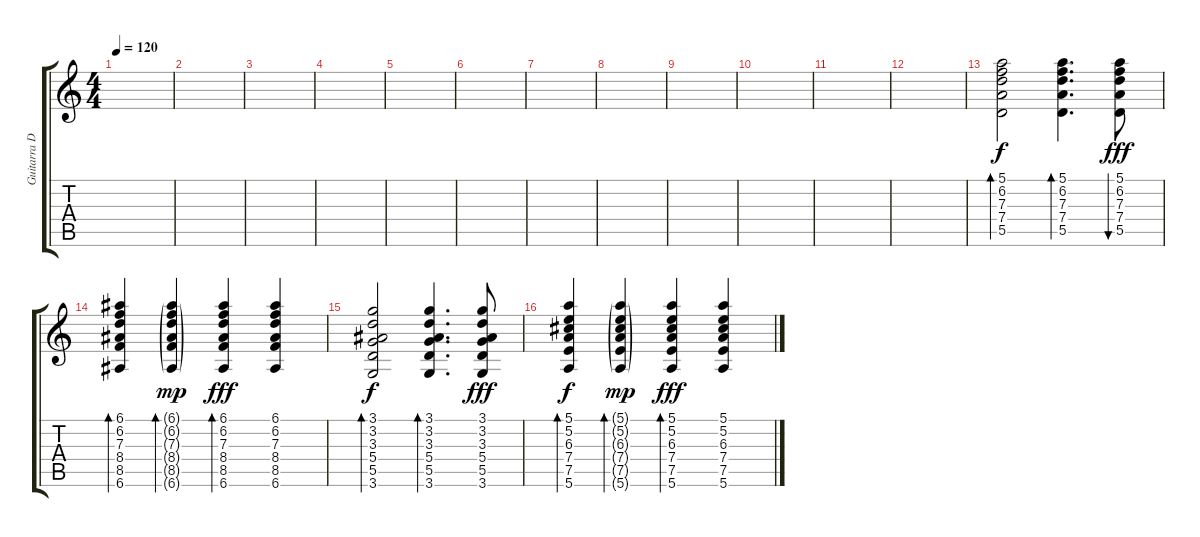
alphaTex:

\track ("Guitarra Distorsion" "Guitarra D") {instrument overdrivenguitar}
\staff {score tabs}
\tuning (E4 B3 G3 D3 A2 E2) {hide}
\ts (4 4)
\tempo 120
\clef g2
\ks c
|
|
|
|
|
|
|
|
|
|
|
|
(5.1 6.2 7.3 7.4 5.5).2{bd 60 volume 11 instrument acousticguitarsteel} (5.1 6.2 7.3 7.4 5.5).4{d bd 60} (5.1 6.2 7.3 7.4 5.5).8{bu 60 dy fff} |
(6.1 6.2 7.3 8.4 8.5 6.6).4{bd 60} (6.1{g} 6.2{g} 7.3{g} 8.4{g} 8.5{g} 6.6{g}).4{bd 60 dy mp} (6.1 6.2 7.3 8.4 8.5 6.6).4{bd 60 dy fff} (6.1 6.2 7.3 8.4 8.5 6.6).4 |
(3.1 3.2 3.3 5.4 5.5 3.6).2{bd 60 dy f} (3.1 3.2 3.3 5.4 5.5 3.6).4{d bd 60} (3.1 3.2 3.3 5.4 5.5 3.6).8{dy fff} |
(5.1 5.2 6.3 7.4 7.5 5.6).4{bd 60 dy f} (5.1{g} 5.2{g} 6.3{g} 7.4{g} 7.5{g} 5.6{g}).4{bd 60 dy mp} (5.1 5.2 6.3 7.4 7.5 5.6).4{bd 60 dy fff} (5.1 5.2 6.3 7.4 7.5 5.6).4
